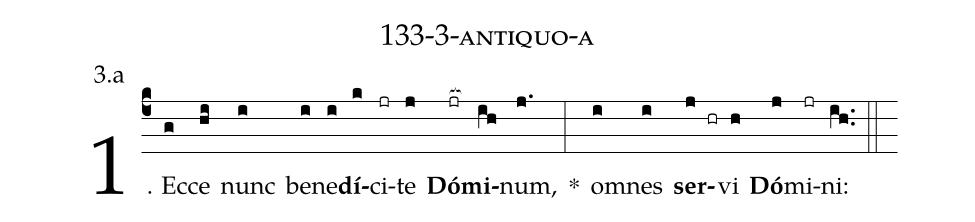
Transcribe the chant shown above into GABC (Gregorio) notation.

name: 133-3-antiquo-a;
annotation: 3.a;
%%
(c4)1. Ec(g)ce(hi) nunc(i) be(i)ne(i)<b>dí</b>(k)ci(jr)te(j) <b>Dó</b>(jr[ocb:1{])<b>mi</b>(ih[ocb:0}])num,(j.) *(:) om(i)nes(i) <b>ser</b>(j hr)vi(h) <b>Dó</b>(j)mi(jr)ni:(ih..) (::)
